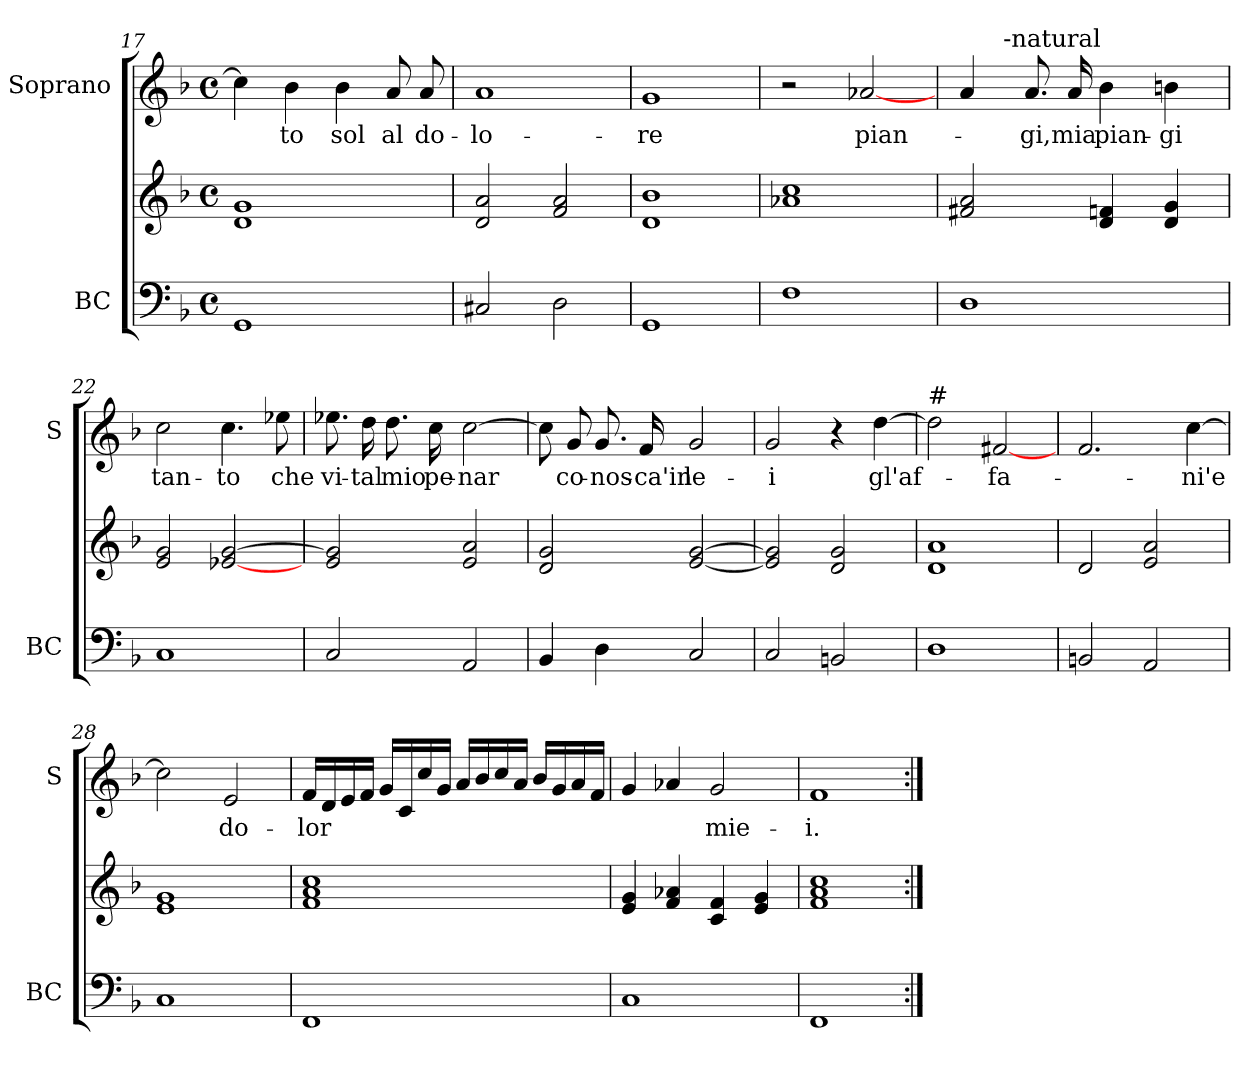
**kern	**kern	**kern	**text
*part3	*part2	*part1	*part1
*staff3	*staff2	*staff1	*staff1
*I"BC	*	*I"Soprano	*
*I'BC	*	*I'S	*
*clefF4	*clefG2	*clefG2	*
*k[b-]	*k[b-]	*k[b-]	*
*F:	*F:	*F:	*
*M4/4	*M4/4	*M4/4	*
*met(c)	*met(c)	*met(c)	*
=17	=17	=17	=17
1GG	1d 1g	4cc\]	.
.	.	4b-\	-to
.	.	4b-\	sol
.	.	8a/	al
.	.	8a/	do-
=18	=18	=18	=18
2C#X/	2d/ 2a/	1a	-lo-
2D\	2f/ 2a/	.	.
=19	=19	=19	=19
1GG	1d 1b-	1g	-re
=20	=20	=20	=20
1F	1a-X 1cc	2r	.
.	.	[2a-X/	pian-
!!LO:PB:g=z
=21	=21	=21	=21
*	*	*^	*
1D	2f#X/ 2a/	4a/	8.ryy	.
!	!	!	!LO:TX:a:t=-natural	!
.	.	.	2ryy	.
.	.	8.a/	.	-gi,
.	.	16a/	.	mia
.	4d/ 4fn/	4b-\	.	pian-
.	.	.	4ryy	.
.	4d/ 4g/	4bn\	.	-gi
.	.	.	16ryy	.
*	*	*v	*v	*
=22	=22	=22	=22
1C	2e/ 2g/	2cc\	tan-
.	[2e-X/ [2g/	4.cc\	-to
.	.	8ee-X\	che
=23	=23	=23	=23
2C/	2e/ 2g/]	8.ee-X\	vi-
.	.	16dd\	-tal
.	.	8.dd\	mio
.	.	16cc\	pe-
2AA/	2e/ 2a/	[2cc\	-nar
=24	=24	=24	=24
4BB-/	2d/ 2g/	8cc\]	.
.	.	8g/	co-
4D\	.	8.g/	-nos-
.	.	16f/	-ca'in
2C/	[2e/ [2g/	2g/	le-
=25	=25	=25	=25
2C/	2e/] 2g/]	2g/	-i
2BBn/	2d/ 2g/	4r	.
.	.	[4dd\	gl'af-
!!LO:LB:g=z
=26	=26	=26	=26
!	!	!LO:TX:a:t=#	!
1D	1d 1a	2dd\]	.
.	.	[2f#X/	-fa-
=27	=27	=27	=27
2BBn/	2d/	2.f/	.
2AA/	2e/ 2a/	.	.
.	.	[4cc\	-ni'e
=28	=28	=28	=28
1C	1e 1g	2cc\]	.
.	.	2e/	do-
=29	=29	=29	=29
1FF	1f 1a 1cc	16f/LL	-lor
.	.	16d/	.
.	.	16e/	.
.	.	16f/JJ	.
.	.	16g/LL	.
.	.	16c/	.
.	.	16cc/	.
.	.	16g/JJ	.
.	.	16a/LL	.
.	.	16b-/	.
.	.	16cc/	.
.	.	16a/JJ	.
.	.	16b-/LL	.
.	.	16g/	.
.	.	16a/	.
.	.	16f/JJ	.
=30	=30	=30	=30
1C	4e/ 4g/	4g/	.
.	4f/ 4a-X/	4a-X/	.
.	4c/ 4f/	2g/	mie-
.	4e/ 4g/	.	.
=31	=31	=31	=31
1FF	1f 1a 1cc	1f	-i.
=:|!	=:|!	=:|!	=:|!
*-	*-	*-	*-
